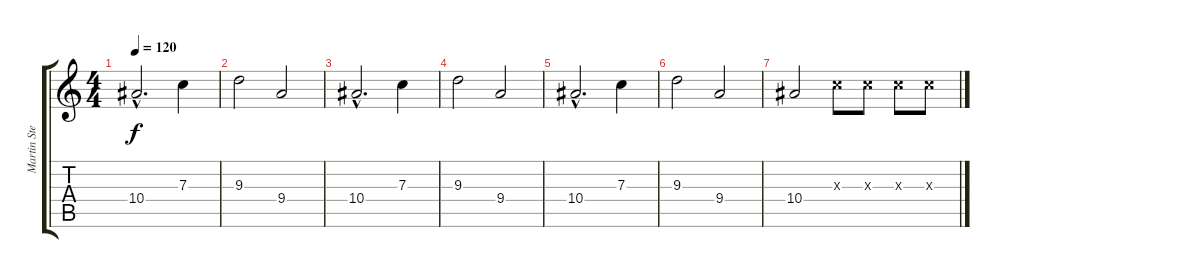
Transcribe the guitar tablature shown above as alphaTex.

\track ("Martin Stewart" "Martin Ste") {instrument distortionguitar}
\staff {score tabs}
\tuning (D4 A3 F3 C3 G2 D2) {hide}
\ts (4 4)
\tempo 120
\clef g2
\ks c
10.4{hac}.2{d dy f} 7.3.4 |
9.3.2 9.4.2 |
10.4{hac}.2{d} 7.3.4 |
9.3.2 9.4.2 |
10.4{hac}.2{d} 7.3.4 |
9.3.2 9.4.2 |
10.4.2 7.3{x}.8 7.3{x}.8 7.3{x}.8 7.3{x}.8
